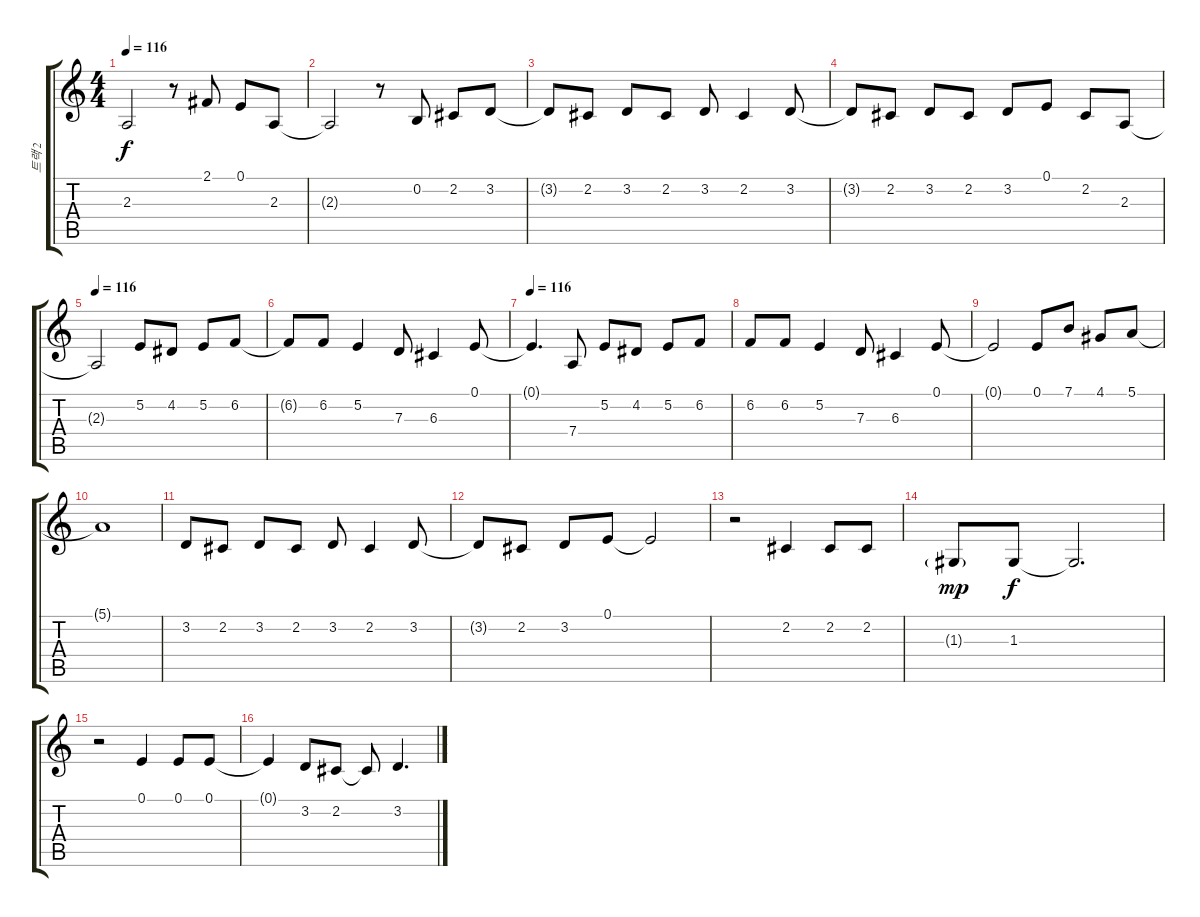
\track ("트랙 2" "트랙 2") {instrument lead8bassandlead}
\staff {score tabs}
\tuning (E4 B3 G3 D3 A2 E2) {hide}
\ts (4 4)
\tempo 116
\clef g2
\ks c
2.3{t}.2{dy f} r.8 2.1.8 0.1.8 2.3.8 |
2.3{t}.2 r.8 0.2.8 2.2.8 3.2.8 |
3.2{t}.8 2.2.8 3.2.8 2.2.8 3.2.8 2.2.4 3.2.8 |
3.2{t}.8 2.2.8 3.2.8 2.2.8 3.2.8 0.1.8 2.2.8 2.3.8 |
\tempo 116
2.3{t}.2 5.2.8 4.2.8 5.2.8 6.2.8 |
6.2{t}.8 6.2.8 5.2.4 7.3.8 6.3.4 0.1.8 |
\tempo 116
0.1{t}.4{d} 7.4.8 5.2.8 4.2.8 5.2.8 6.2.8 |
6.2.8 6.2.8 5.2.4 7.3.8 6.3.4 0.1.8 |
0.1{t}.2 0.1.8 7.1.8 4.1.8 5.1.8 |
5.1{t}.1 |
3.2.8 2.2.8 3.2.8 2.2.8 3.2.8 2.2.4 3.2.8 |
3.2{t}.8 2.2.8 3.2.8 0.1.8 0.1{t}.2 |
r.2 2.2.4 2.2.8 2.2.8 |
1.3{g}.8{dy mp} 1.3.8{dy f} 1.3{t}.2{d} |
r.2 0.1.4 0.1.8 0.1.8 |
0.1{t}.4 3.2.8 2.2.8 2.2{t}.8 3.2.4{d}
